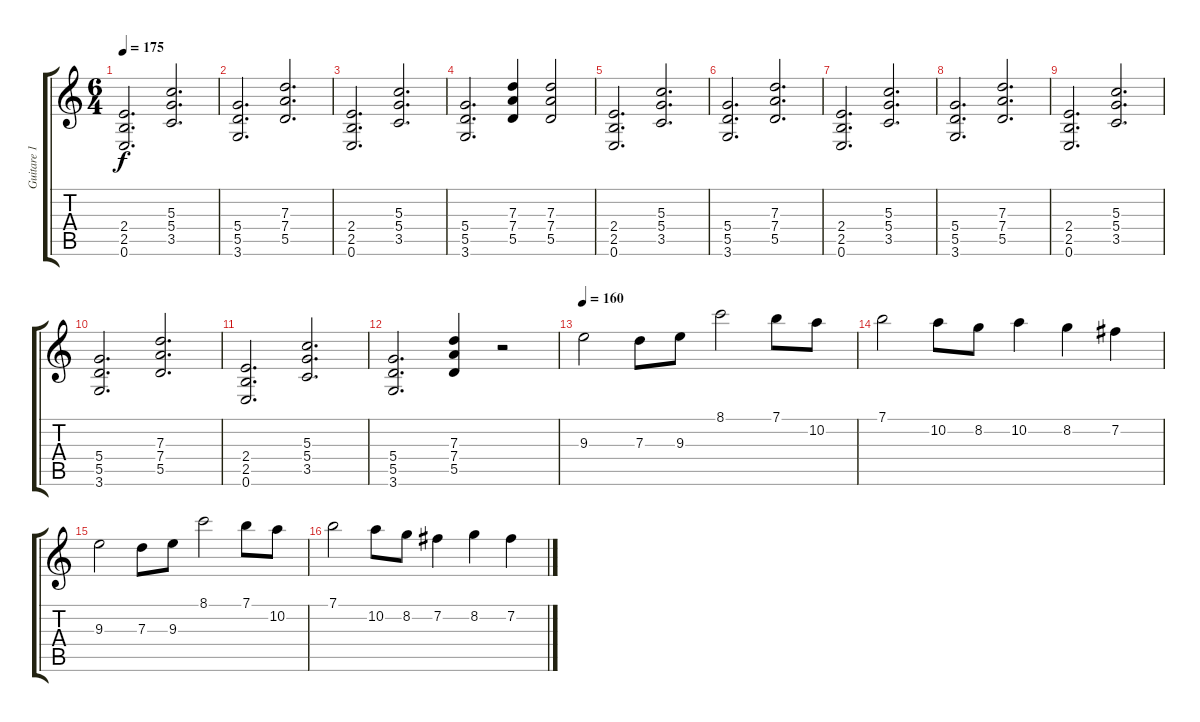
\track ("Guitare 1" "Guitare 1") {instrument distortionguitar}
\staff {score tabs}
\tuning (E4 B3 G3 D3 A2 E2) {hide}
\ts (6 4)
\tempo 175
\clef g2
\ks c
(2.4 2.5 0.6).2{d dy f} (5.3 5.4 3.5).2{d} |
(5.4 5.5 3.6).2{d} (7.3 7.4 5.5).2{d} |
(2.4 2.5 0.6).2{d} (5.3 5.4 3.5).2{d} |
(5.4 5.5 3.6).2{d} (7.3 7.4 5.5).4 (7.3 7.4 5.5).2 |
(2.4 2.5 0.6).2{d} (5.3 5.4 3.5).2{d} |
(5.4 5.5 3.6).2{d} (7.3 7.4 5.5).2{d} |
(2.4 2.5 0.6).2{d} (5.3 5.4 3.5).2{d} |
(5.4 5.5 3.6).2{d} (7.3 7.4 5.5).2{d} |
(2.4 2.5 0.6).2{d} (5.3 5.4 3.5).2{d} |
(5.4 5.5 3.6).2{d} (7.3 7.4 5.5).2{d} |
(2.4 2.5 0.6).2{d} (5.3 5.4 3.5).2{d} |
(5.4 5.5 3.6).2{d} (7.3 7.4 5.5).4 r.2 |
\tempo 160
9.3.2{instrument acousticguitarnylon} 7.3.8 9.3.8 8.1.2 7.1.8 10.2.8 |
7.1.2 10.2.8 8.2.8 10.2.4 8.2.4 7.2.4 |
9.3.2 7.3.8 9.3.8 8.1.2 7.1.8 10.2.8 |
7.1.2 10.2.8 8.2.8 7.2.4 8.2.4 7.2.4
